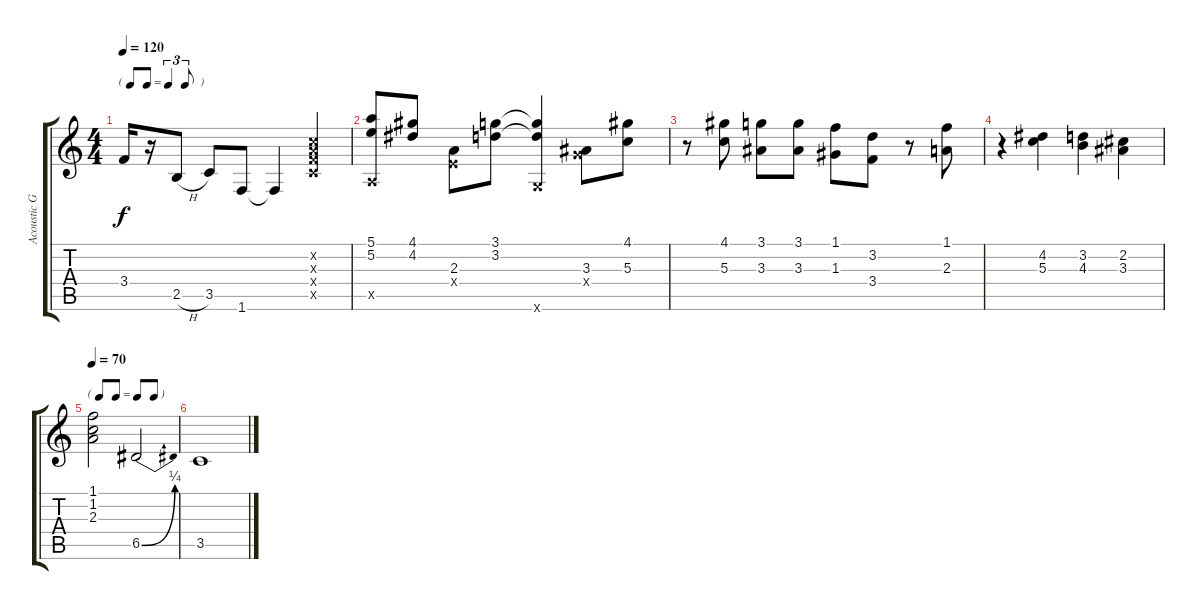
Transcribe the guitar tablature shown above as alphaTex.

\track ("Acoustic Guitar " "Acoustic G") {instrument acousticguitarsteel}
\staff {score tabs}
\tuning (E4 B3 G3 D3 A2 E2) {hide}
\ts (4 4)
\tf triplet8th
\tempo 120
\clef g2
\ks c
3.4.16{dy f} r.16 2.5{h}.8 3.5.8 1.6.8 1.6{t}.4 (1.2{x} 2.3{x} 3.4{x} 3.5{x}).4 |
(5.1 5.2 0.5{x}).8 (4.1 4.2).8 (2.3 2.4{x}).8 (3.1 3.2).8 (3.1{t} 3.2{t} 3.6{x}).4 (3.3 5.4{x}).8 (4.1 5.3).8 |
r.8 (4.1 5.3).8 (3.1 3.3).8 (3.1 3.3).8 (1.1 1.3).8 (3.2 3.4).8 r.8 (1.1 2.3).8 |
r.4 (4.2 5.3).4 (3.2 4.3).4 (2.2 3.3).4 |
\tf none
\tempo 70
(1.1 1.2 2.3).2 6.5{be (bend 0 0 60 1)}.2 |
3.5.1
